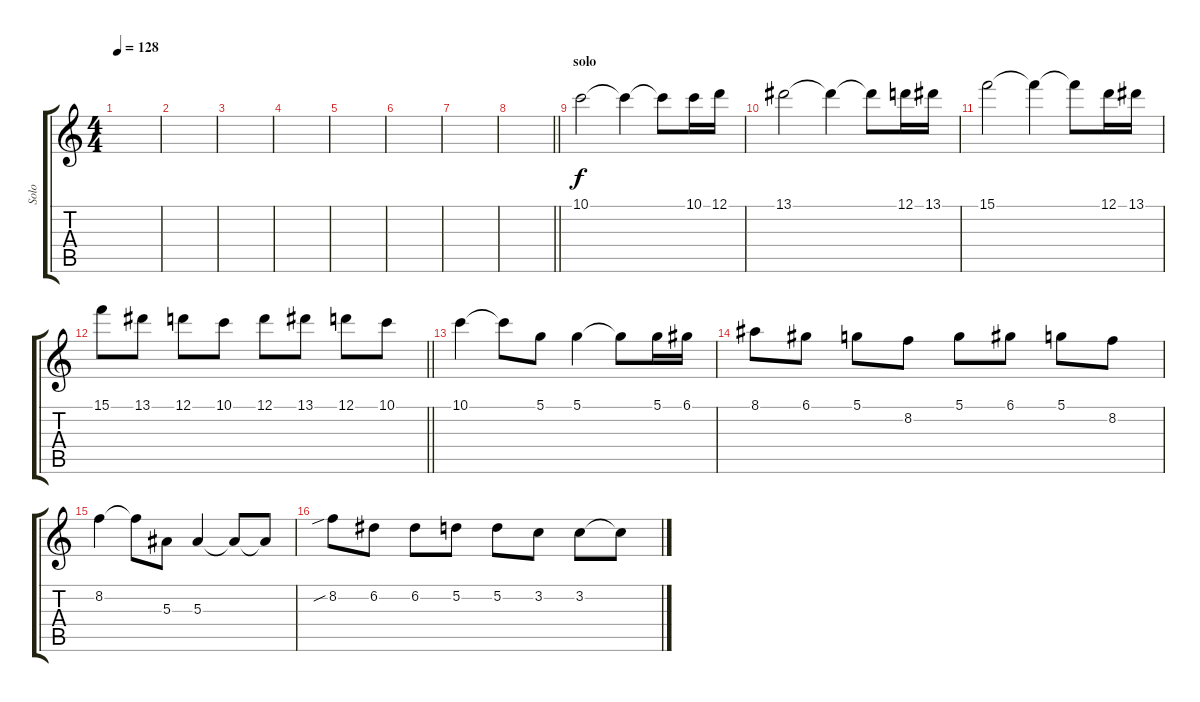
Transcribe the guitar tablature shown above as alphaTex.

\track ("Solo" "Solo") {instrument acousticguitarsteel}
\staff {score tabs}
\tuning (D4 A3 F3 C3 G2 D2) {hide}
\ts (4 4)
\tempo 128
\clef g2
\ks c
|
|
|
|
|
|
|
\barLineRight lightlight
|
\section ("" "solo")
10.1.2 10.1{t}.4 10.1{t}.8 10.1.16 12.1.16 |
13.1.2 13.1{t}.4 13.1{t}.8 12.1.16 13.1.16 |
15.1.2 15.1{t}.4 15.1{t}.8 12.1.16 13.1.16 |
\barLineRight lightlight
15.1.8 13.1.8 12.1.8 10.1.8 12.1.8 13.1.8 12.1.8 10.1.8 |
\section ("" "")
10.1.4 10.1{t}.8 5.1.8 5.1.4 5.1{t}.8 5.1.16 6.1.16 |
8.1.8 6.1.8 5.1.8 8.2.8 5.1.8 6.1.8 5.1.8 8.2.8 |
8.2.4 8.2{t}.8 5.3.8 5.3.4 5.3{t}.8 5.3{t}.8 |
8.2{sib}.8 6.2.8 6.2.8 5.2.8 5.2.8 3.2.8 3.2.8 3.2{t}.8
